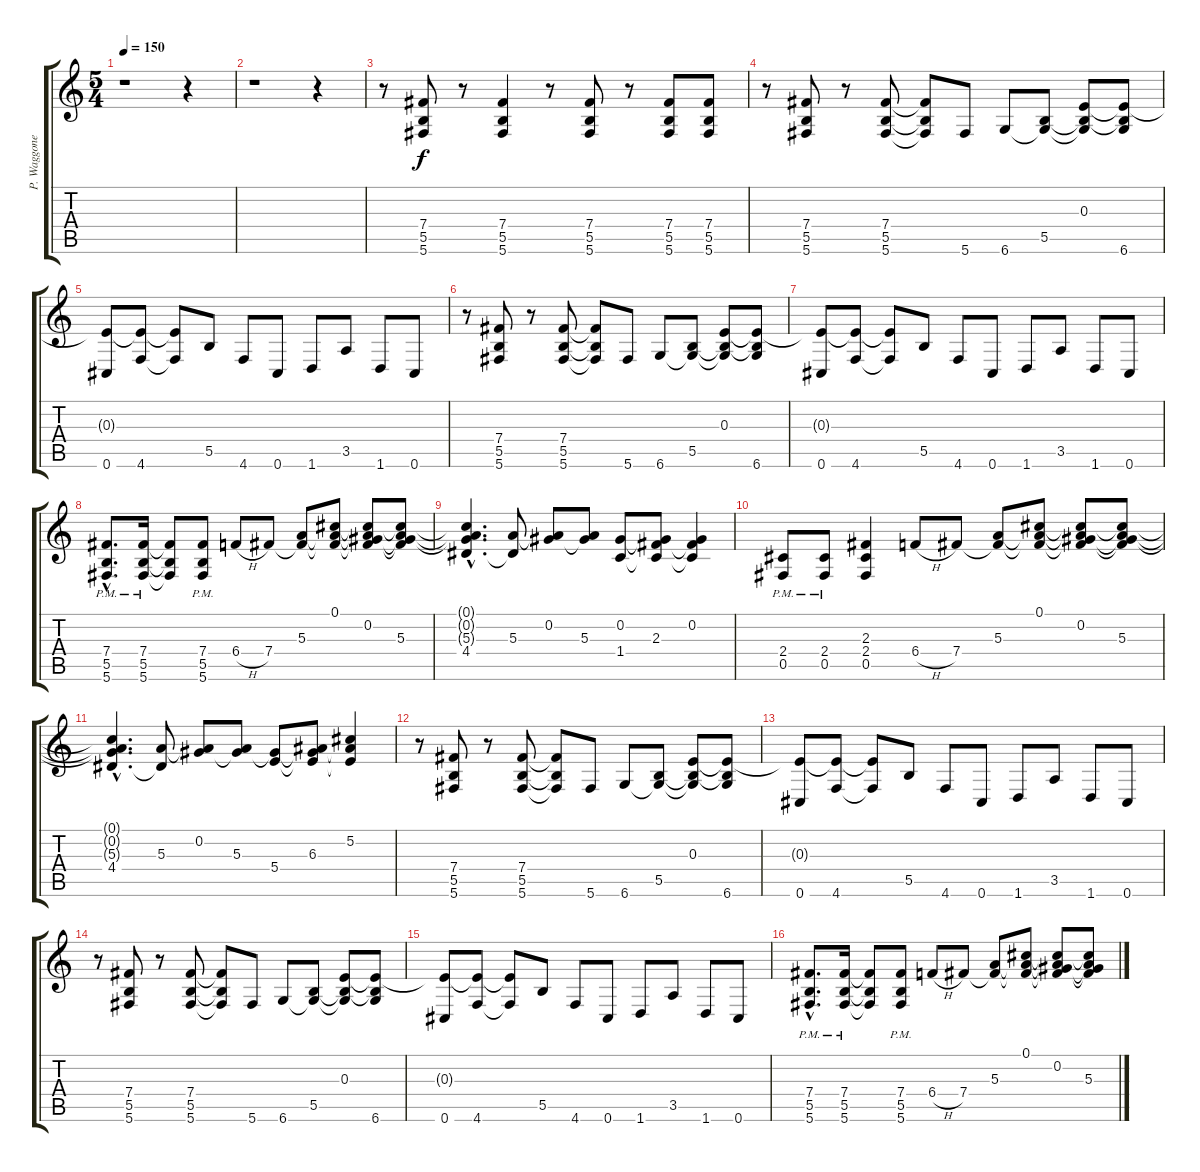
\track ("P. Waggoner Gtr." "P. Waggone") {instrument distortionguitar}
\staff {score tabs}
\tuning (Db4 Ab3 E3 B2 Gb2 Db2) {hide}
\ts (5 4)
\tempo 150
\clef g2
\ks c
r.1{dy f} r.4 |
r.1 r.4 |
r.8{volume 16} (7.4 5.5 5.6).8 r.8 (7.4 5.5 5.6).4 r.8 (7.4 5.5 5.6).8 r.8 (7.4 5.5 5.6).8 (7.4 5.5 5.6).8 |
r.8 (7.4 5.5 5.6).8 r.8 (7.4 5.5 5.6).8 (7.4{t} 5.5{t} 5.6{t}).8 5.6.8 6.6.8 (5.5 6.6{t}).8 (0.3 5.5{t} 6.6{t}).8 (0.3{t} 5.5{t} 6.6).8 |
(0.3{t} 0.6).8 (0.3{t} 4.6).8 (0.3{t} 4.6{t}).8 5.5.8 4.6.8 0.6.8 1.6.8 3.5.8 1.6.8 0.6.8 |
r.8 (7.4 5.5 5.6).8 r.8 (7.4 5.5 5.6).8 (7.4{t} 5.5{t} 5.6{t}).8 5.6.8 6.6.8 (5.5 6.6{t}).8 (0.3 5.5{t} 6.6{t}).8 (0.3{t} 5.5{t} 6.6).8 |
(0.3{t} 0.6).8 (0.3{t} 4.6).8 (0.3{t} 4.6{t}).8 5.5.8 4.6.8 0.6.8 1.6.8 3.5.8 1.6.8 0.6.8 |
(7.4{hac pm} 5.5{hac pm} 5.6{hac pm}).8{d} (7.4{pm} 5.5{pm} 5.6{pm}).16 (7.4{t} 5.5{t} 5.6{t}).8 (7.4{pm} 5.5{pm} 5.6{pm}).8 6.4{h}.8 7.4.8 (5.3 7.4{t}).8 (0.1 5.3{t} 7.4{t}).8 (0.1{t} 0.2 5.3{t} 7.4{t}).8 (0.1{t} 0.2{t} 5.3 7.4{t}).8 |
(0.1{hac t} 0.2{hac t} 5.3{hac t} 4.4{hac}).4{d} (5.3 4.4{t}).8 (0.2 5.3{t}).8 (0.2{t} 5.3).8 (0.2 1.4).8 (0.2{t} 2.3 1.4{t}).8 (0.2 2.3{t} 1.4{t}).4 |
(2.4{pm} 0.5{pm}).8 (2.4{pm} 0.5{pm}).8 (2.3 2.4 0.5).4 6.4{h}.8 7.4.8 (5.3 7.4{t}).8 (0.1 5.3{t} 7.4{t}).8 (0.1{t} 0.2 5.3{t} 7.4{t}).8 (0.1{t} 0.2{t} 5.3 7.4{t}).8 |
(0.1{hac t} 0.2{hac t} 5.3{hac t} 4.4{hac}).4{d} (5.3 4.4{t}).8 (0.2 5.3{t}).8 (0.2{t} 5.3).8 (0.2{t} 5.4).8 (0.2{t} 6.3 5.4{t}).8 (5.2 6.3{t} 5.4{t}).4 |
r.8 (7.4 5.5 5.6).8 r.8 (7.4 5.5 5.6).8 (7.4{t} 5.5{t} 5.6{t}).8 5.6.8 6.6.8 (5.5 6.6{t}).8 (0.3 5.5{t} 6.6{t}).8 (0.3{t} 5.5{t} 6.6).8 |
(0.3{t} 0.6).8 (0.3{t} 4.6).8 (0.3{t} 4.6{t}).8 5.5.8 4.6.8 0.6.8 1.6.8 3.5.8 1.6.8 0.6.8 |
r.8 (7.4 5.5 5.6).8 r.8 (7.4 5.5 5.6).8 (7.4{t} 5.5{t} 5.6{t}).8 5.6.8 6.6.8 (5.5 6.6{t}).8 (0.3 5.5{t} 6.6{t}).8 (0.3{t} 5.5{t} 6.6).8 |
(0.3{t} 0.6).8 (0.3{t} 4.6).8 (0.3{t} 4.6{t}).8 5.5.8 4.6.8 0.6.8 1.6.8 3.5.8 1.6.8 0.6.8 |
(7.4{hac pm} 5.5{hac pm} 5.6{hac pm}).8{d} (7.4{pm} 5.5{pm} 5.6{pm}).16 (7.4{t} 5.5{t} 5.6{t}).8 (7.4{pm} 5.5{pm} 5.6{pm}).8 6.4{h}.8 7.4.8 (5.3 7.4{t}).8 (0.1 5.3{t} 7.4{t}).8 (0.1{t} 0.2 5.3{t} 7.4{t}).8 (0.1{t} 0.2{t} 5.3 7.4{t}).8
